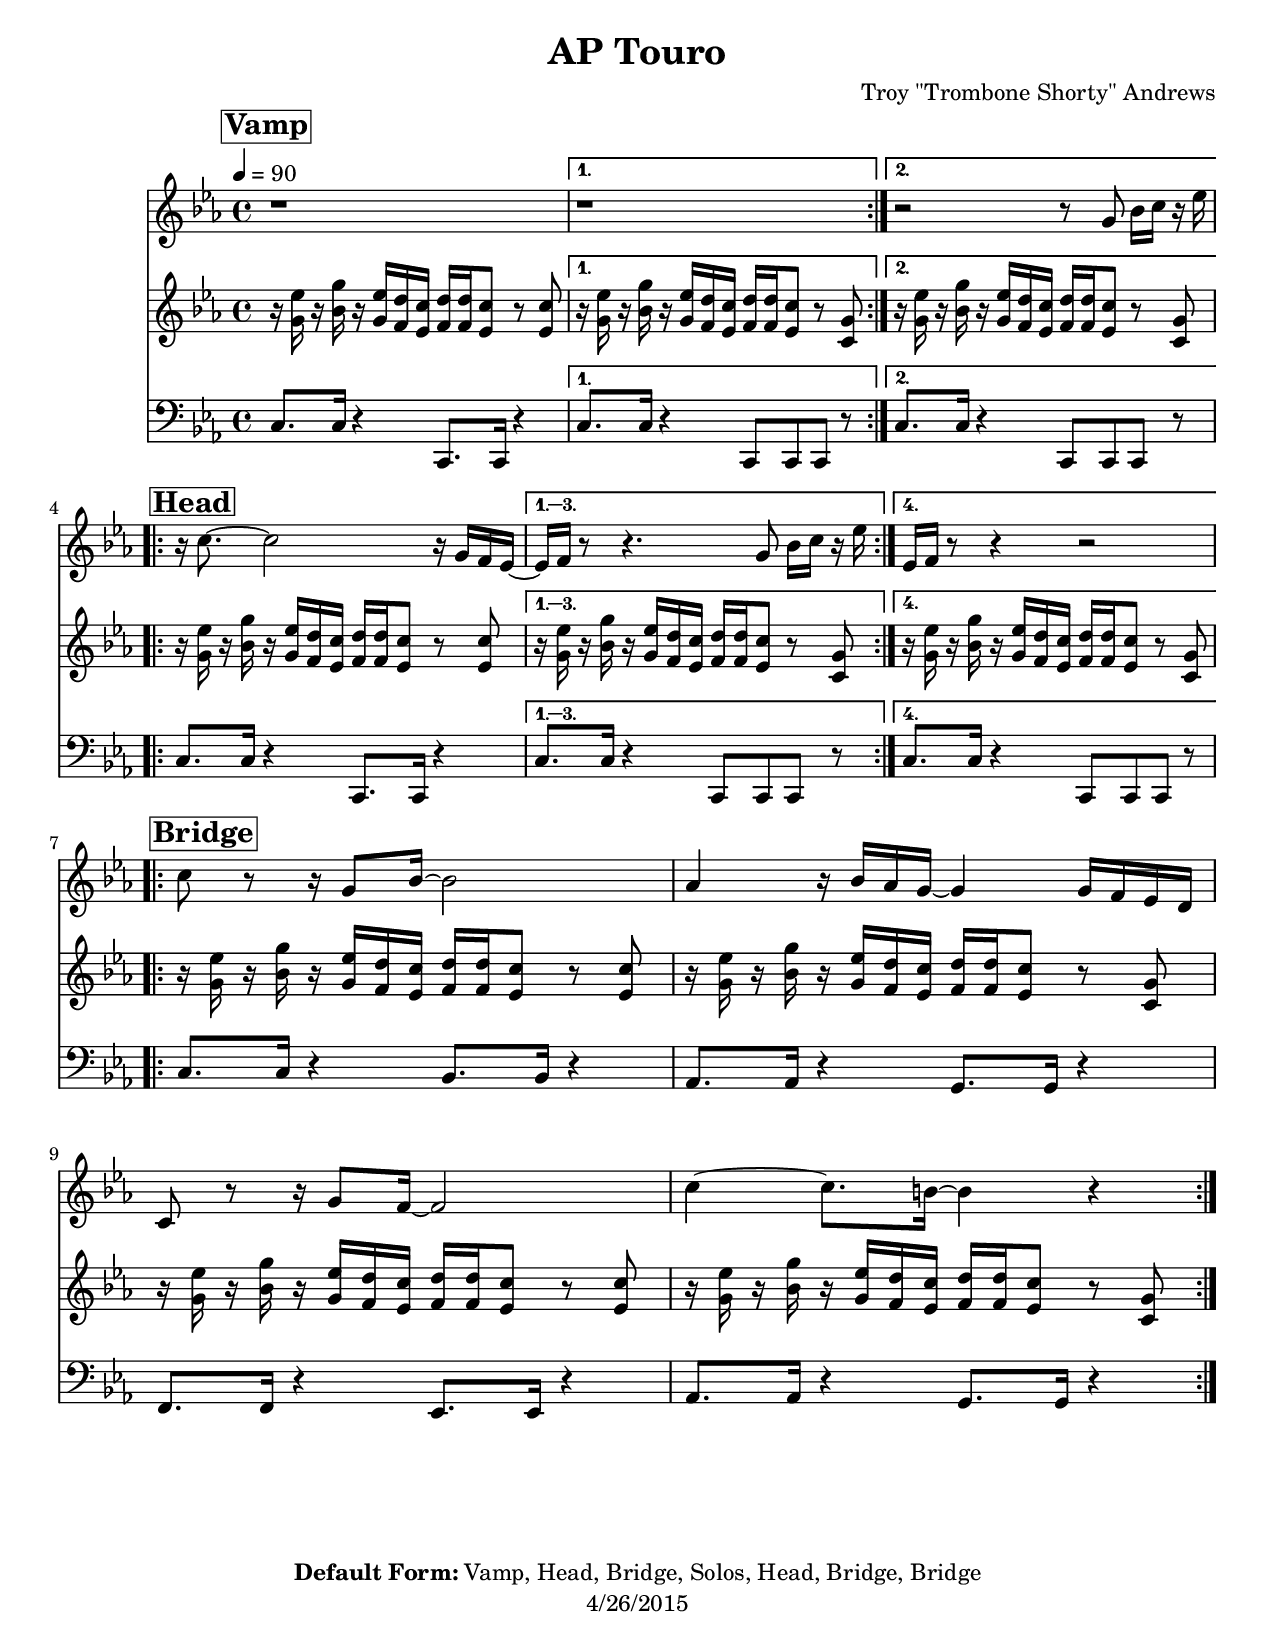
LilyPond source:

\version "2.12.3"

\header { 
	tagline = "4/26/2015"
  title = "AP Touro"
  composer = "Troy \"Trombone Shorty\" Andrews"

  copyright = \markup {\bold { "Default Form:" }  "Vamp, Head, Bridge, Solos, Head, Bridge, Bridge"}
}
%description: Written by <a href="www.tromboneshorty.com">Troy "Trombone Shorty" Andrews</a>, this track appears on <a href="http://www.rebirthbrassband.com">Rebirth Brass Band</a>'s 2011 release <a href="http://www.amazon.com/Rebirth-New-Orleans-Brass-Band/dp/B004PBBQAI">Rebirth of New Oreans</a>. Presumably named for <a href="http://en.wikipedia.org/wiki/A_P_Tureaud">A. P. Tureaud</a>, the famed NAACP attorney who filed the lawsuit that successfully ended the system of Jim Crow segregation in New Orleans.

%part: melody
melody={
  \relative c' {
    \time 4/4 \key c \minor
    \mark \markup \box \bold "Vamp"
    \repeat volta 2 { r1  }
    \alternative {{  r1 } { r2 r8  g' bes16 c r es  | }}
    \break \mark \markup \box \bold "Head"
    \repeat volta 4 {
      r c8.~ c2 r16 g f es~  |
    }
    \alternative {
      { es f  r8 r4.  g8 bes16 c r es  | }
      { es, f  r8 r4 r2  | }
    }

    \break \mark \markup \box \bold "Bridge"
    \repeat volta 2 {
      c'8 r r16 g8 bes16~ bes2 |  aes4 r16 bes aes g~ g4 g16 f es d |
      c8 r r16 g'8 f16~ f2  | c'4~ c8. b16~ b4 r |
    }

  }
}

%part: riff
riff={
  \relative c' {
    \time 4/4 \key c \minor
    \mark \markup \box \bold "Vamp"
    \repeat volta 2 {
      r16 <g' es'> r <bes g'>   r <g es'> <f d'> <es c'>      <f d'> <f d'> <es c'>8 r <es c'> |
    }
    \alternative {
      { r16 <g es'> r <bes g'>   r <g es'> <f d'> <es c'>       <f d'> <f d'> <es c'>8 r <c g'> | }
      { r16 <g' es'> r <bes g'>   r <g es'> <f d'> <es c'>       <f d'> <f d'> <es c'>8 r <c g'> | }
    }
    \break \mark \markup \box \bold "Head"

    \repeat volta 4 {
      r16 <g' es'> r <bes g'>   r <g es'> <f d'> <es c'>      <f d'> <f d'> <es c'>8 r <es c'> |
    }
    \alternative {
      {
        r16 <g es'> r <bes g'>   r <g es'> <f d'> <es c'>       <f d'> <f d'> <es c'>8 r <c g'> |
      }
      {
        r16 <g' es'> r <bes g'>   r <g es'> <f d'> <es c'>       <f d'> <f d'> <es c'>8 r <c g'> |
      }
    }
    \break \mark \markup \box \bold "Bridge"

    \repeat volta 2 {
      r16 <g' es'> r <bes g'>   r <g es'> <f d'> <es c'>      <f d'> <f d'> <es c'>8 r <es c'> |
      r16 <g es'> r <bes g'>   r <g es'> <f d'> <es c'>       <f d'> <f d'> <es c'>8 r <c g'> |
      r16 <g' es'> r <bes g'>   r <g es'> <f d'> <es c'>      <f d'> <f d'> <es c'>8 r <es c'> |
      r16 <g es'> r <bes g'>   r <g es'> <f d'> <es c'>       <f d'> <f d'> <es c'>8 r <c g'> |
    }
  }
}

%part: bass
bass={
  \relative c' {
    \time 4/4 \key c \minor
    \mark \markup \box \bold "Vamp"

    \repeat volta 2 {
      c,8. c16 r4  c,8. c16 r4 |
    }
    \alternative {{ c'8. c16 r4  c,8 c c r  | } { c'8. c16 r4  c,8 c c r  | }}
    \break \mark \markup \box \bold "Head"

    \repeat volta 4 {
      c'8. c16 r4  c,8. c16 r4 |
    }
    \alternative {
      {c'8. c16 r4  c,8 c c r  | } {c'8. c16 r4  c,8 c c r  |}
    }
    \break \mark \markup \box \bold "Bridge"
    \repeat volta 2 {
      c'8. c16 r4  bes8. bes16 r4 |
      aes8. aes16 r4 g8. g16 r4  |
      f8. f16 r4  ees8. ees16 r4 |
      aes8. aes16 r4  g8. g16 r4 |
    }

  }
}
%part: changes
changes = \chordmode {

}

%%Generated layout
%------------------Code to 'naturalize' music - get rid of double-sharps, E#, etc.-----------------
#(define (naturalize-pitch p)
  (let ((o (ly:pitch-octave p))
        (a (* 4 (ly:pitch-alteration p)))
        ;; alteration, a, in quarter tone steps,
        ;; for historical reasons
        (n (ly:pitch-notename p)))
    (cond
     ((and (> a 1) (or (eq? n 6) (eq? n 2)))
      (set! a (- a 2))
      (set! n (+ n 1)))
     ((and (< a -1) (or (eq? n 0) (eq? n 3)))
      (set! a (+ a 2))
      (set! n (- n 1))))
    (cond
     ((> a 2) (set! a (- a 4)) (set! n (+ n 1)))
     ((< a -2) (set! a (+ a 4)) (set! n (- n 1))))
    (if (< n 0) (begin (set! o (- o 1)) (set! n (+ n 7))))
    (if (> n 6) (begin (set! o (+ o 1)) (set! n (- n 7))))
    (ly:make-pitch o n (/ a 4))))

#(define (naturalize music)
  (let ((es (ly:music-property music 'elements))
        (e (ly:music-property music 'element))
        (p (ly:music-property music 'pitch)))
    (if (pair? es)
       (ly:music-set-property!
         music 'elements
         (map (lambda (x) (naturalize x)) es)))
    (if (ly:music? e)
       (ly:music-set-property!
         music 'element
         (naturalize e)))
    (if (ly:pitch? p)
       (begin
         (set! p (naturalize-pitch p))
         (ly:music-set-property! music 'pitch p)))
    music))

naturalizeMusic =
#(define-music-function (parser location m)
  (ly:music?)
  (naturalize m))
%-----------------End Naturalization code---------------

#(set-default-paper-size "letter")
\book {
	\score { <<
			\set Score.markFormatter = #format-mark-box-numbers
			
		\new Staff \with { \consists "Volta_engraver" } {  \set Staff.midiInstrument = #"trumpet" \clef treble
			\tempo  4 = 90
			\override Score.RehearsalMark #'self-alignment-X = #LEFT
			\melody
		}
		\new Staff \with { \consists "Volta_engraver" } {  \set Staff.midiInstrument = #"alto sax" \clef treble
			\override Score.RehearsalMark #'self-alignment-X = #LEFT
			\riff
		}
		\new Staff \with { \consists "Volta_engraver" } {  \set Staff.midiInstrument = #"tuba" \clef bass
			\override Score.RehearsalMark #'self-alignment-X = #LEFT
			\bass
		}
	>> \layout { \context { \Score \remove "Volta_engraver" } } }  
}